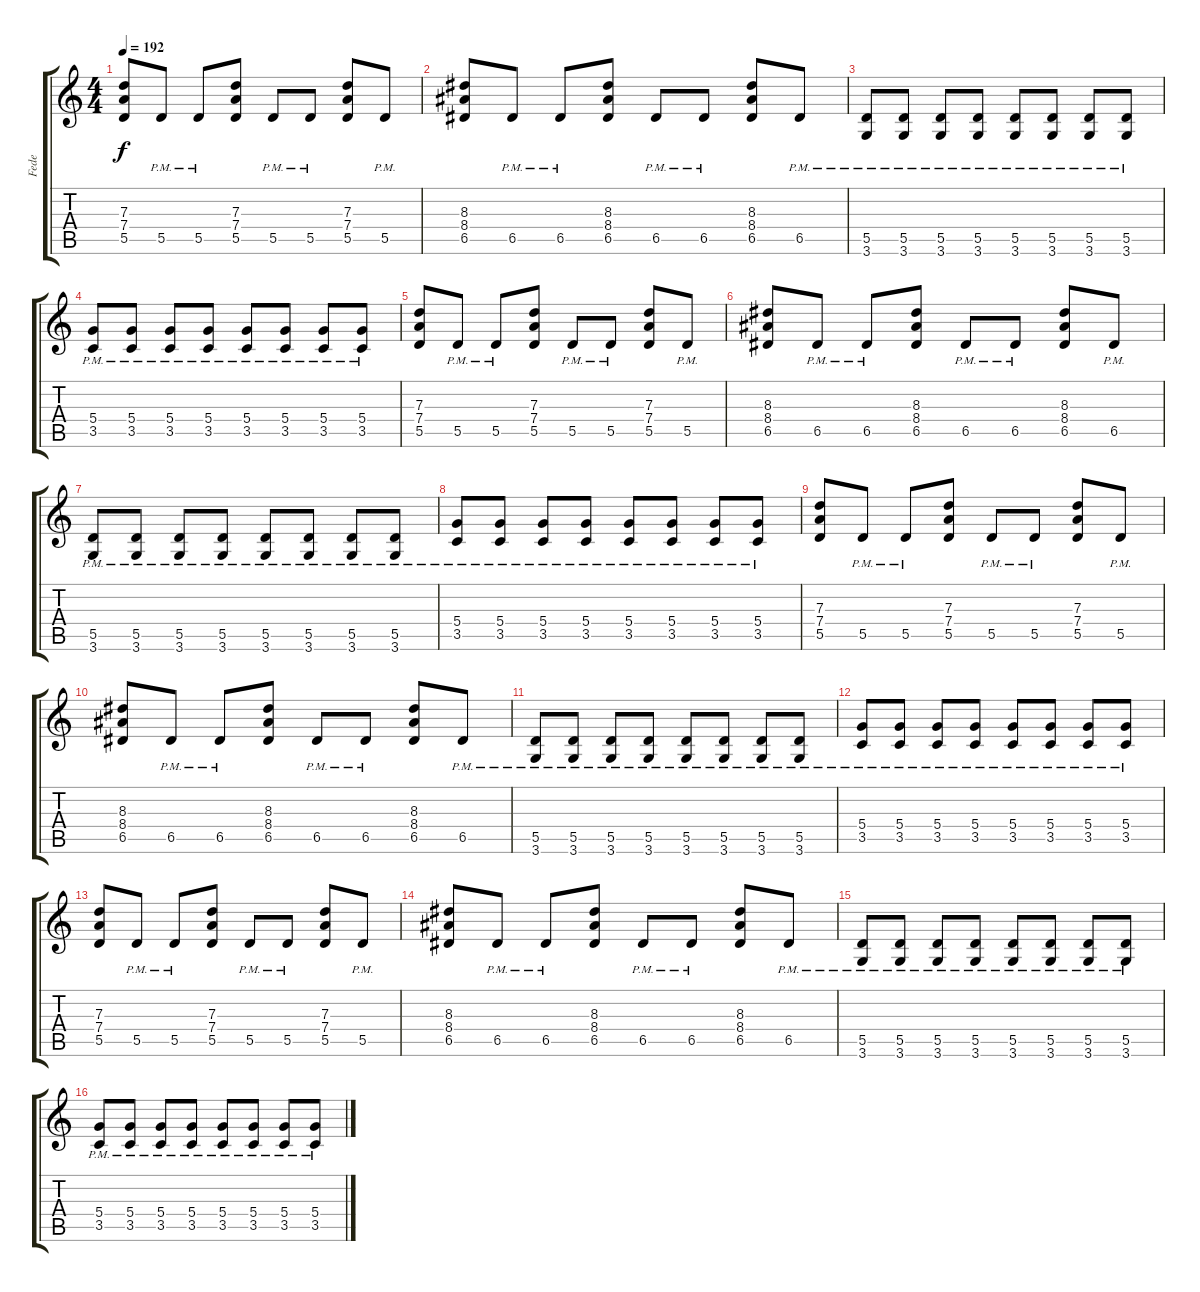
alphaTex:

\track ("Fede" "Fede") {instrument overdrivenguitar}
\staff {score tabs}
\tuning (E4 B3 G3 D3 A2 E2) {hide}
\ts (4 4)
\tempo 192
\clef g2
\ks c
(7.3 7.4 5.5).8{dy f} 5.5{pm}.8 5.5{pm}.8 (7.3 7.4 5.5).8 5.5{pm}.8 5.5{pm}.8 (7.3 7.4 5.5).8 5.5{pm}.8 |
(8.3 8.4 6.5).8 6.5{pm}.8 6.5{pm}.8 (8.3 8.4 6.5).8 6.5{pm}.8 6.5{pm}.8 (8.3 8.4 6.5).8 6.5{pm}.8 |
(5.5{pm} 3.6{pm}).8 (5.5{pm} 3.6{pm}).8 (5.5{pm} 3.6{pm}).8 (5.5{pm} 3.6{pm}).8 (5.5{pm} 3.6{pm}).8 (5.5{pm} 3.6{pm}).8 (5.5{pm} 3.6{pm}).8 (5.5{pm} 3.6{pm}).8 |
(5.4{pm} 3.5{pm}).8 (5.4{pm} 3.5{pm}).8 (5.4{pm} 3.5{pm}).8 (5.4{pm} 3.5{pm}).8 (5.4{pm} 3.5{pm}).8 (5.4{pm} 3.5{pm}).8 (5.4{pm} 3.5{pm}).8 (5.4{pm} 3.5{pm}).8 |
(7.3 7.4 5.5).8 5.5{pm}.8 5.5{pm}.8 (7.3 7.4 5.5).8 5.5{pm}.8 5.5{pm}.8 (7.3 7.4 5.5).8 5.5{pm}.8 |
(8.3 8.4 6.5).8 6.5{pm}.8 6.5{pm}.8 (8.3 8.4 6.5).8 6.5{pm}.8 6.5{pm}.8 (8.3 8.4 6.5).8 6.5{pm}.8 |
(5.5{pm} 3.6{pm}).8 (5.5{pm} 3.6{pm}).8 (5.5{pm} 3.6{pm}).8 (5.5{pm} 3.6{pm}).8 (5.5{pm} 3.6{pm}).8 (5.5{pm} 3.6{pm}).8 (5.5{pm} 3.6{pm}).8 (5.5{pm} 3.6{pm}).8 |
(5.4{pm} 3.5{pm}).8 (5.4{pm} 3.5{pm}).8 (5.4{pm} 3.5{pm}).8 (5.4{pm} 3.5{pm}).8 (5.4{pm} 3.5{pm}).8 (5.4{pm} 3.5{pm}).8 (5.4{pm} 3.5{pm}).8 (5.4{pm} 3.5{pm}).8 |
(7.3 7.4 5.5).8 5.5{pm}.8 5.5{pm}.8 (7.3 7.4 5.5).8 5.5{pm}.8 5.5{pm}.8 (7.3 7.4 5.5).8 5.5{pm}.8 |
(8.3 8.4 6.5).8 6.5{pm}.8 6.5{pm}.8 (8.3 8.4 6.5).8 6.5{pm}.8 6.5{pm}.8 (8.3 8.4 6.5).8 6.5{pm}.8 |
(5.5{pm} 3.6{pm}).8 (5.5{pm} 3.6{pm}).8 (5.5{pm} 3.6{pm}).8 (5.5{pm} 3.6{pm}).8 (5.5{pm} 3.6{pm}).8 (5.5{pm} 3.6{pm}).8 (5.5{pm} 3.6{pm}).8 (5.5{pm} 3.6{pm}).8 |
(5.4{pm} 3.5{pm}).8 (5.4{pm} 3.5{pm}).8 (5.4{pm} 3.5{pm}).8 (5.4{pm} 3.5{pm}).8 (5.4{pm} 3.5{pm}).8 (5.4{pm} 3.5{pm}).8 (5.4{pm} 3.5{pm}).8 (5.4{pm} 3.5{pm}).8 |
(7.3 7.4 5.5).8 5.5{pm}.8 5.5{pm}.8 (7.3 7.4 5.5).8 5.5{pm}.8 5.5{pm}.8 (7.3 7.4 5.5).8 5.5{pm}.8 |
(8.3 8.4 6.5).8 6.5{pm}.8 6.5{pm}.8 (8.3 8.4 6.5).8 6.5{pm}.8 6.5{pm}.8 (8.3 8.4 6.5).8 6.5{pm}.8 |
(5.5{pm} 3.6{pm}).8 (5.5{pm} 3.6{pm}).8 (5.5{pm} 3.6{pm}).8 (5.5{pm} 3.6{pm}).8 (5.5{pm} 3.6{pm}).8 (5.5{pm} 3.6{pm}).8 (5.5{pm} 3.6{pm}).8 (5.5{pm} 3.6{pm}).8 |
(5.4{pm} 3.5{pm}).8 (5.4{pm} 3.5{pm}).8 (5.4{pm} 3.5{pm}).8 (5.4{pm} 3.5{pm}).8 (5.4{pm} 3.5{pm}).8 (5.4{pm} 3.5{pm}).8 (5.4{pm} 3.5{pm}).8 (5.4{pm} 3.5{pm}).8
